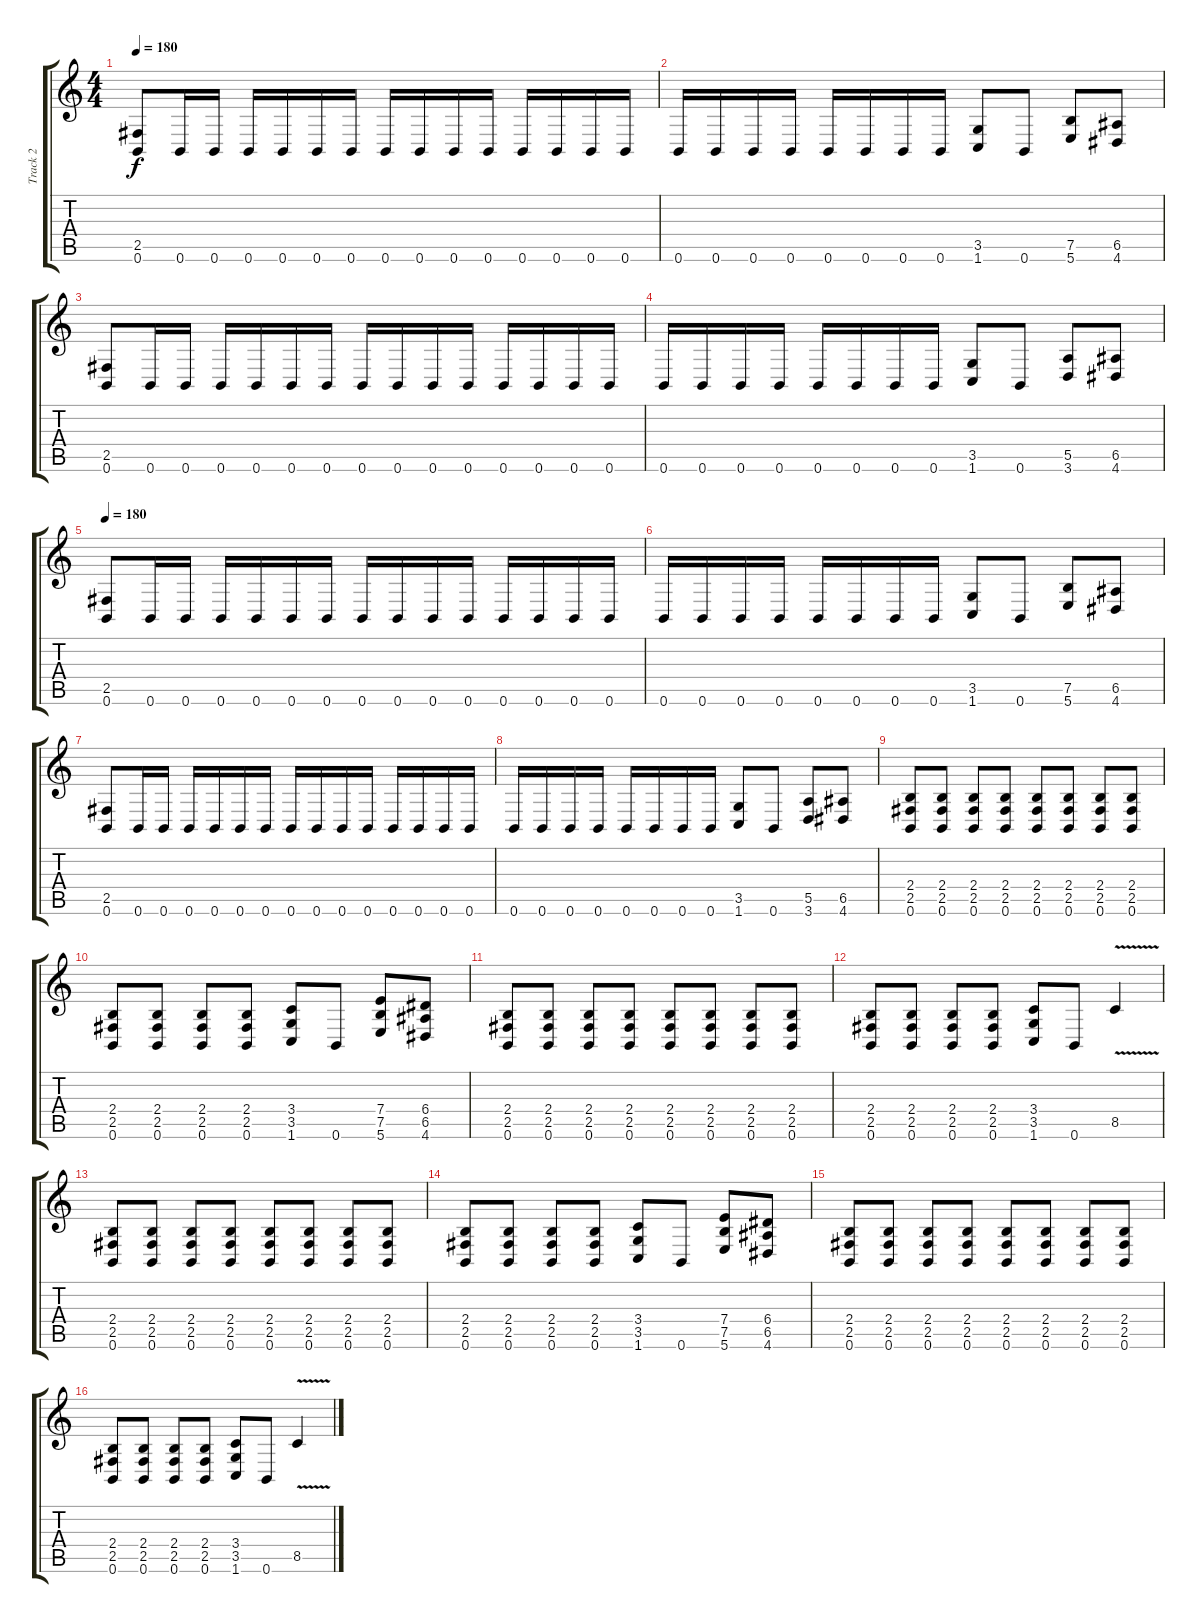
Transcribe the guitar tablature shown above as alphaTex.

\track ("Track 2" "Track 2") {instrument overdrivenguitar}
\staff {score tabs}
\tuning (B3 Gb3 D3 A2 E2 B1) {hide}
\ts (4 4)
\tempo 180
\clef g2
\ks c
(2.5 0.6).8{dy f} 0.6.16 0.6.16 0.6.16 0.6.16 0.6.16 0.6.16 0.6.16 0.6.16 0.6.16 0.6.16 0.6.16 0.6.16 0.6.16 0.6.16 |
0.6.16 0.6.16 0.6.16 0.6.16 0.6.16 0.6.16 0.6.16 0.6.16 (3.5 1.6).8 0.6.8 (7.5 5.6).8 (6.5 4.6).8 |
(2.5 0.6).8 0.6.16 0.6.16 0.6.16 0.6.16 0.6.16 0.6.16 0.6.16 0.6.16 0.6.16 0.6.16 0.6.16 0.6.16 0.6.16 0.6.16 |
0.6.16 0.6.16 0.6.16 0.6.16 0.6.16 0.6.16 0.6.16 0.6.16 (3.5 1.6).8 0.6.8 (5.5 3.6).8 (6.5 4.6).8 |
\tempo 180
(2.5 0.6).8 0.6.16 0.6.16 0.6.16 0.6.16 0.6.16 0.6.16 0.6.16 0.6.16 0.6.16 0.6.16 0.6.16 0.6.16 0.6.16 0.6.16 |
0.6.16 0.6.16 0.6.16 0.6.16 0.6.16 0.6.16 0.6.16 0.6.16 (3.5 1.6).8 0.6.8 (7.5 5.6).8 (6.5 4.6).8 |
(2.5 0.6).8 0.6.16 0.6.16 0.6.16 0.6.16 0.6.16 0.6.16 0.6.16 0.6.16 0.6.16 0.6.16 0.6.16 0.6.16 0.6.16 0.6.16 |
0.6.16 0.6.16 0.6.16 0.6.16 0.6.16 0.6.16 0.6.16 0.6.16 (3.5 1.6).8 0.6.8 (5.5 3.6).8 (6.5 4.6).8 |
(2.4 2.5 0.6).8 (2.4 2.5 0.6).8 (2.4 2.5 0.6).8 (2.4 2.5 0.6).8 (2.4 2.5 0.6).8 (2.4 2.5 0.6).8 (2.4 2.5 0.6).8 (2.4 2.5 0.6).8 |
(2.4 2.5 0.6).8 (2.4 2.5 0.6).8 (2.4 2.5 0.6).8 (2.4 2.5 0.6).8 (3.4 3.5 1.6).8 0.6.8 (7.4 7.5 5.6).8 (6.4 6.5 4.6).8 |
(2.4 2.5 0.6).8 (2.4 2.5 0.6).8 (2.4 2.5 0.6).8 (2.4 2.5 0.6).8 (2.4 2.5 0.6).8 (2.4 2.5 0.6).8 (2.4 2.5 0.6).8 (2.4 2.5 0.6).8 |
(2.4 2.5 0.6).8 (2.4 2.5 0.6).8 (2.4 2.5 0.6).8 (2.4 2.5 0.6).8 (3.4 3.5 1.6).8 0.6.8 8.5{v}.4 |
(2.4 2.5 0.6).8 (2.4 2.5 0.6).8 (2.4 2.5 0.6).8 (2.4 2.5 0.6).8 (2.4 2.5 0.6).8 (2.4 2.5 0.6).8 (2.4 2.5 0.6).8 (2.4 2.5 0.6).8 |
(2.4 2.5 0.6).8 (2.4 2.5 0.6).8 (2.4 2.5 0.6).8 (2.4 2.5 0.6).8 (3.4 3.5 1.6).8 0.6.8 (7.4 7.5 5.6).8 (6.4 6.5 4.6).8 |
(2.4 2.5 0.6).8 (2.4 2.5 0.6).8 (2.4 2.5 0.6).8 (2.4 2.5 0.6).8 (2.4 2.5 0.6).8 (2.4 2.5 0.6).8 (2.4 2.5 0.6).8 (2.4 2.5 0.6).8 |
(2.4 2.5 0.6).8 (2.4 2.5 0.6).8 (2.4 2.5 0.6).8 (2.4 2.5 0.6).8 (3.4 3.5 1.6).8 0.6.8 8.5{v}.4
